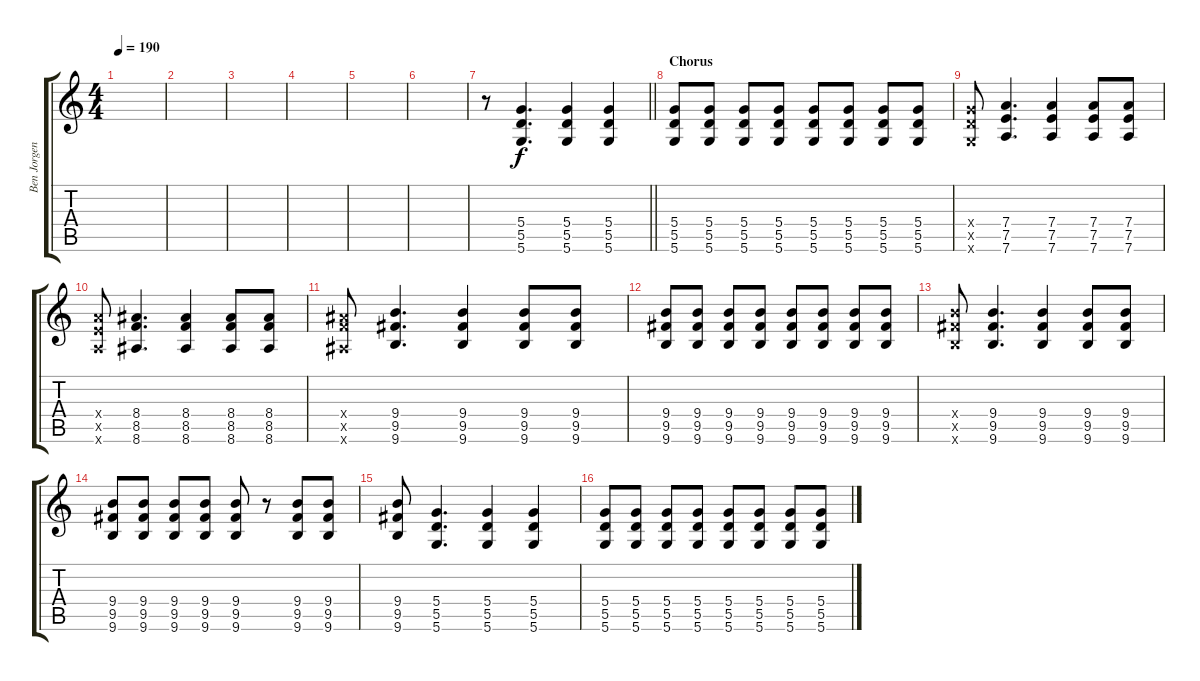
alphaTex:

\track ("Ben Jorgensen (Rhythm Guitar)" "Ben Jorgen") {instrument overdrivenguitar}
\staff {score tabs}
\tuning (E4 B3 G3 D3 A2 D2) {hide}
\ts (4 4)
\tempo 190
\clef g2
\ks c
|
|
|
|
|
|
\barLineRight lightlight
r.8 (5.4 5.5 5.6).4{d} (5.4 5.5 5.6).4 (5.4 5.5 5.6).4 |
\section ("" "Chorus")
(5.4 5.5 5.6).8 (5.4 5.5 5.6).8 (5.4 5.5 5.6).8 (5.4 5.5 5.6).8 (5.4 5.5 5.6).8 (5.4 5.5 5.6).8 (5.4 5.5 5.6).8 (5.4 5.5 5.6).8 |
(5.4{x} 5.5{x} 5.6{x}).8 (7.4 7.5 7.6).4{d} (7.4 7.5 7.6).4 (7.4 7.5 7.6).8 (7.4 7.5 7.6).8 |
(7.4{x} 7.5{x} 7.6{x}).8 (8.4 8.5 8.6).4{d} (8.4 8.5 8.6).4 (8.4 8.5 8.6).8 (8.4 8.5 8.6).8 |
(8.4{x} 8.5{x} 8.6{x}).8 (9.4 9.5 9.6).4{d} (9.4 9.5 9.6).4 (9.4 9.5 9.6).8 (9.4 9.5 9.6).8 |
(9.4 9.5 9.6).8 (9.4 9.5 9.6).8 (9.4 9.5 9.6).8 (9.4 9.5 9.6).8 (9.4 9.5 9.6).8 (9.4 9.5 9.6).8 (9.4 9.5 9.6).8 (9.4 9.5 9.6).8 |
(9.4{x} 9.5{x} 9.6{x}).8 (9.4 9.5 9.6).4{d} (9.4 9.5 9.6).4 (9.4 9.5 9.6).8 (9.4 9.5 9.6).8 |
(9.4 9.5 9.6).8 (9.4 9.5 9.6).8 (9.4 9.5 9.6).8 (9.4 9.5 9.6).8 (9.4 9.5 9.6).8 r.8 (9.4 9.5 9.6).8 (9.4 9.5 9.6).8 |
(9.4 9.5 9.6).8 (5.4 5.5 5.6).4{d} (5.4 5.5 5.6).4 (5.4 5.5 5.6).4 |
(5.4 5.5 5.6).8 (5.4 5.5 5.6).8 (5.4 5.5 5.6).8 (5.4 5.5 5.6).8 (5.4 5.5 5.6).8 (5.4 5.5 5.6).8 (5.4 5.5 5.6).8 (5.4 5.5 5.6).8
